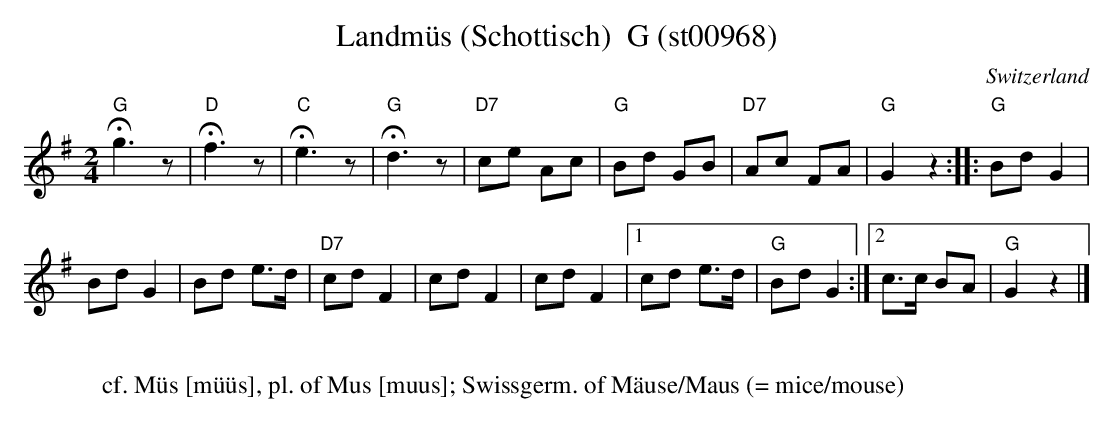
X:1
T: Landmüs (Schottisch)  G (st00968)
O:Switzerland
M:2/4
L:1/8
K:G major
!fermata!"G"g3z | !fermata!"D"f3z | !fermata!"C"e3z | !fermata!"G"d3z | "D7"ce Ac | "G"Bd GB | "D7"Ac FA | "G"G2z2 :: "G"BdG2 |
BdG2 | Bd e>d | "D7"cdF2 | cdF2 | cdF2 |1 cd e>d | "G"BdG2 :|2 c>c BA | "G"G2z2 |]
W:
W: cf. Müs [\müüs], pl. of Mus [muus]; Swissgerm. of Mäuse/Maus (= mice/mouse)
